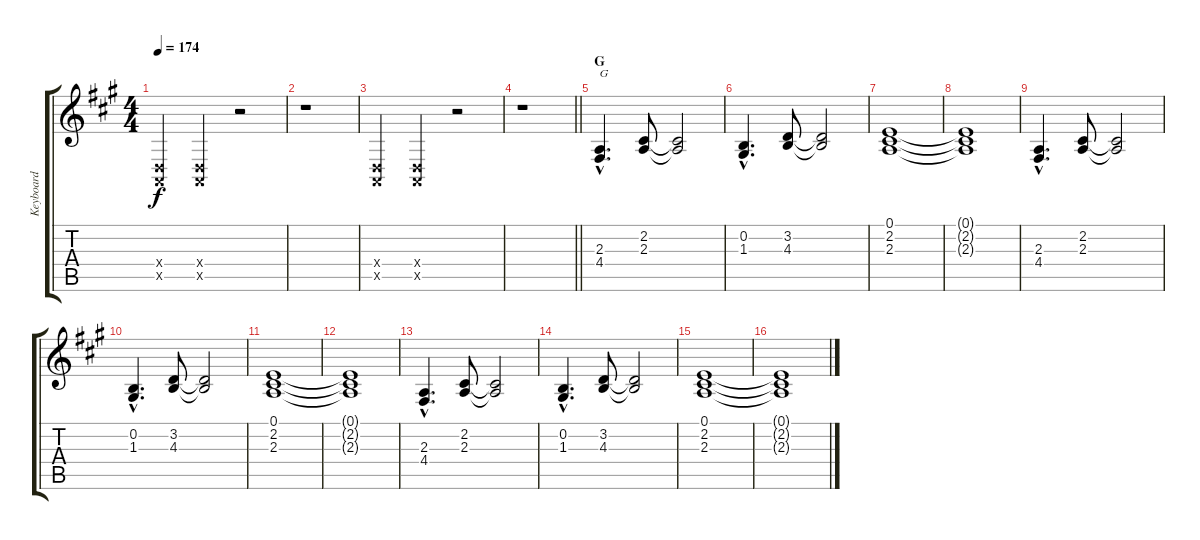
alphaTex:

\track ("Keyboard" "Keyboard") {instrument synthstrings2}
\staff {score tabs}
\tuning (E4 B3 G3 D3 A2 E2) {hide}
\ts (4 4)
\tempo 174
\clef g2
\ks a
(0.4{x} 0.5{x}).4{dy f} (0.4{x} 0.5{x}).4 r.2 |
r.1 |
(0.4{x} 0.5{x}).4 (0.4{x} 0.5{x}).4 r.2 |
\barLineRight lightlight
r.1 |
\section ("" "G")
(2.3{hac} 4.4{hac}).4{d txt "G"} (2.2 2.3).8 (2.2{t} 2.3{t}).2 |
(0.2{hac} 1.3{hac}).4{d} (3.2 4.3).8 (3.2{t} 4.3{t}).2 |
(0.1 2.2 2.3).1 |
(0.1{t} 2.2{t} 2.3{t}).1 |
(2.3{hac} 4.4{hac}).4{d} (2.2 2.3).8 (2.2{t} 2.3{t}).2 |
(0.2{hac} 1.3{hac}).4{d} (3.2 4.3).8 (3.2{t} 4.3{t}).2 |
(0.1 2.2 2.3).1 |
(0.1{t} 2.2{t} 2.3{t}).1 |
(2.3{hac} 4.4{hac}).4{d} (2.2 2.3).8 (2.2{t} 2.3{t}).2 |
(0.2{hac} 1.3{hac}).4{d} (3.2 4.3).8 (3.2{t} 4.3{t}).2 |
(0.1 2.2 2.3).1 |
(0.1{t} 2.2{t} 2.3{t}).1
